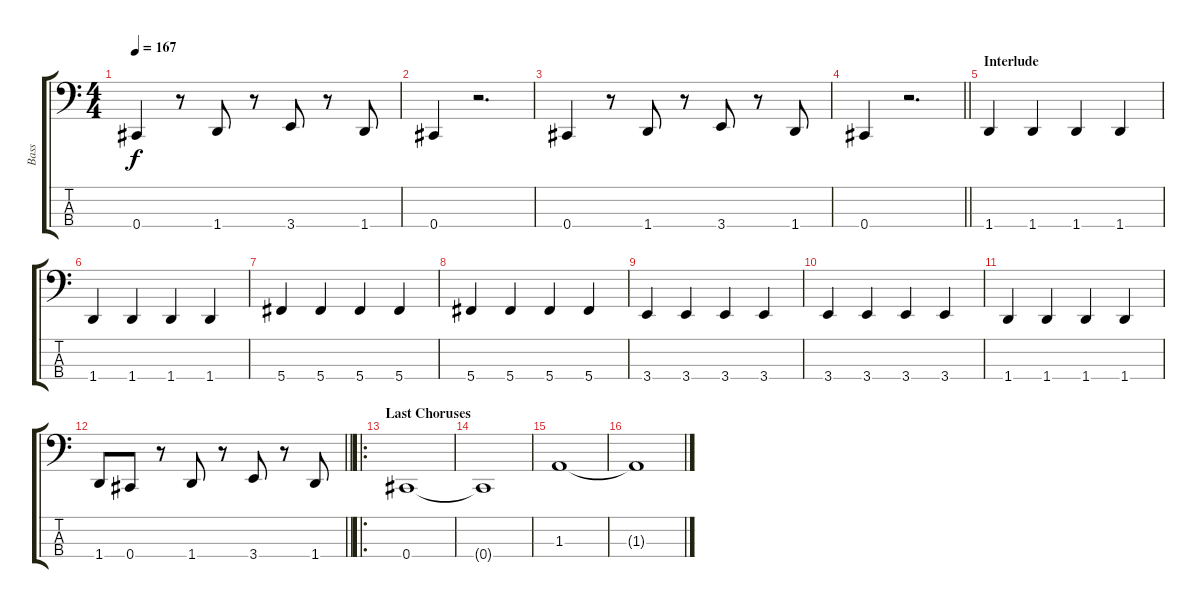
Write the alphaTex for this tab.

\track ("Bass" "Bass") {instrument electricbasspick}
\staff {score tabs}
\tuning (Gb2 Db2 Ab1 Db1) {hide}
\ts (4 4)
\tempo 167
\clef f4
\ks c
0.4.4{dy f} r.8 1.4.8 r.8 3.4.8 r.8 1.4.8 |
0.4.4 r.2{d} |
0.4.4 r.8 1.4.8 r.8 3.4.8 r.8 1.4.8 |
\barLineRight lightlight
0.4.4 r.2{d} |
\section ("" "Interlude")
1.4.4 1.4.4 1.4.4 1.4.4 |
1.4.4 1.4.4 1.4.4 1.4.4 |
5.4.4 5.4.4 5.4.4 5.4.4 |
5.4.4 5.4.4 5.4.4 5.4.4 |
3.4.4 3.4.4 3.4.4 3.4.4 |
3.4.4 3.4.4 3.4.4 3.4.4 |
1.4.4 1.4.4 1.4.4 1.4.4 |
\barLineRight lightlight
1.4.8 0.4.8 r.8 1.4.8 r.8 3.4.8 r.8 1.4.8 |
\ro
\section ("" "Last Choruses")
0.4.1 |
0.4{t}.1 |
1.3.1 |
1.3{t}.1
